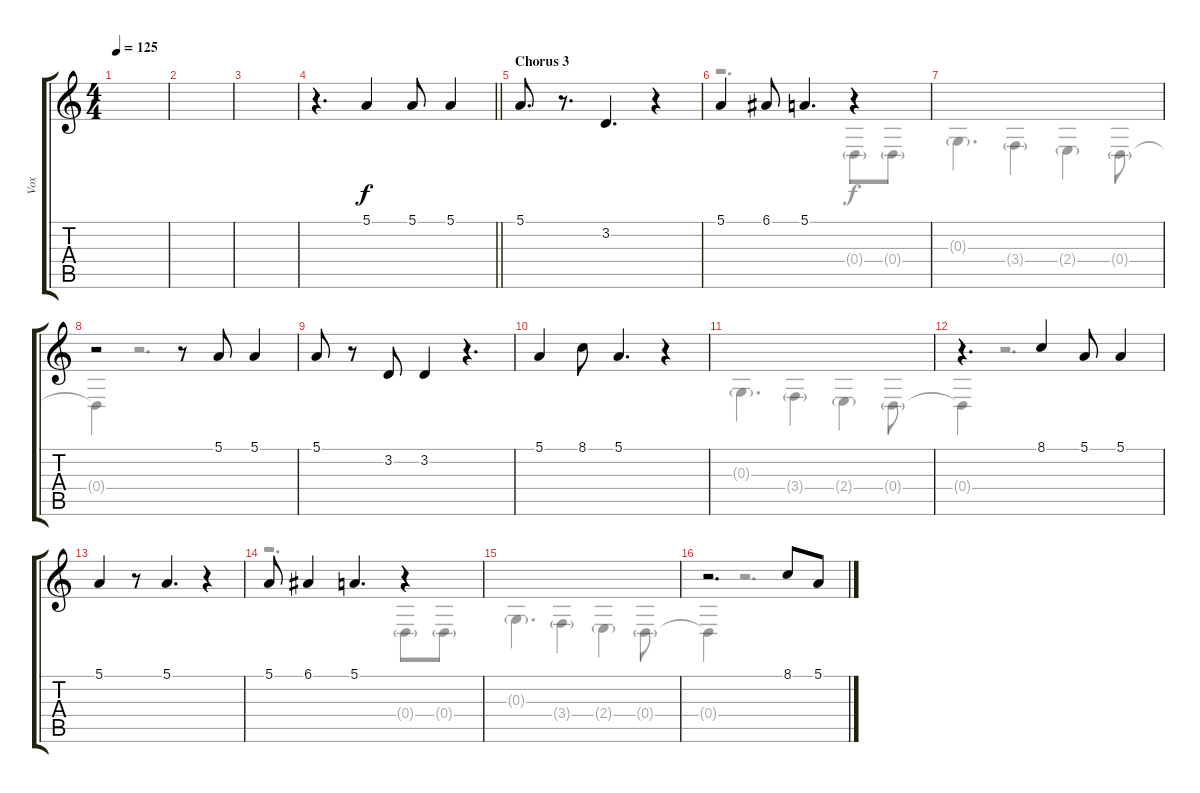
\track ("Vox" "Vox") {instrument lead1square}
\staff {score tabs}
\tuning (E4 B3 G3 D3 A2 E2) {hide}
\voice
\ts (4 4)
\tempo 125
\clef g2
\ks c
|
|
|
\barLineRight lightlight
r.4{d} 5.1.4 5.1.8 5.1.4 |
\section ("" "Chorus 3")
5.1.8{d} r.8{d} 3.2.4{d} r.4 |
5.1.4 6.1.8 5.1.4{d} r.4 |
|
r.2 r.8 5.1.8 5.1.4 |
5.1.8 r.8 3.2.8 3.2.4 r.4{d} |
5.1.4 8.1.8 5.1.4{d} r.4 |
|
r.4{d} 8.1.4 5.1.8 5.1.4 |
5.1.4 r.8 5.1.4{d} r.4 |
5.1.8 6.1.4 5.1.4{d} r.4 |
|
r.2{d} 8.1.8 5.1.8
\voice
\clef g2
\ottava regular
\simile none
\ks c
|
|
|
\barLineRight lightlight
|
|
r.2{d} 0.4{g}.8 0.4{g}.8 |
0.3{g}.4{d} 3.4{g}.4 2.4{g}.4 0.4{g}.8 |
0.4{t}.4 r.2{d} |
|
|
0.3{g}.4{d} 3.4{g}.4 2.4{g}.4 0.4{g}.8 |
0.4{t}.4 r.2{d} |
|
r.2{d} 0.4{g}.8 0.4{g}.8 |
0.3{g}.4{d} 3.4{g}.4 2.4{g}.4 0.4{g}.8 |
0.4{t}.4 r.2{d}
